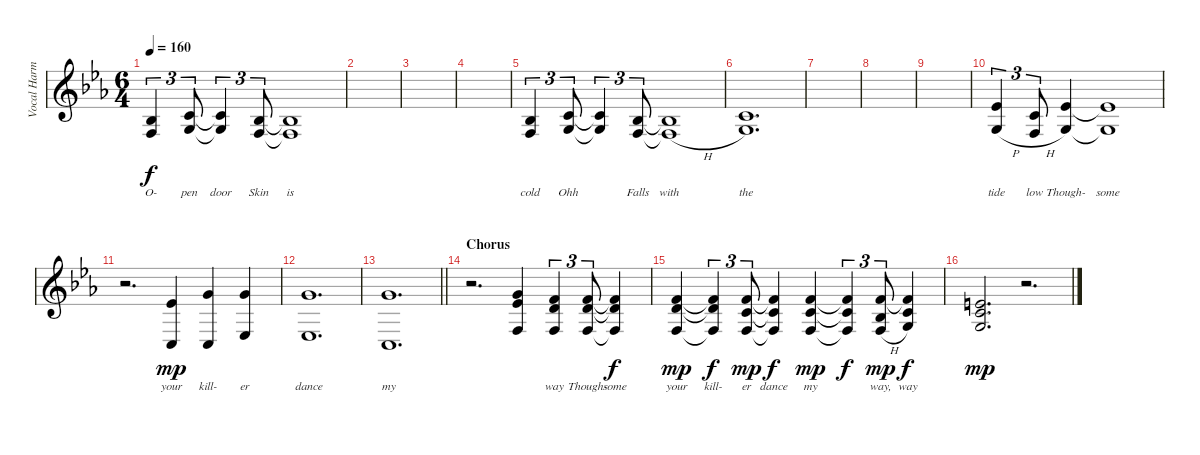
\track ("Vocal Harmonies" "Vocal Harm") {instrument trombone}
\staff {score}
\tuning (E4 B3 G3 D3 A2 E2) {hide}
\ts (6 4)
\tempo 160
\clef g2
\ks cminor
(3.3 3.4).4{tu (3 2) lyrics (0 "O-") lyrics (1 "") lyrics (2 "") lyrics (3 "") lyrics (4 "") dy f} (5.3 5.4).8{tu (3 2) lyrics (0 "pen") lyrics (1 "") lyrics (2 "") lyrics (3 "") lyrics (4 "")} (5.3{t} 5.4{t}).4{tu (3 2) lyrics (0 "door") lyrics (1 "") lyrics (2 "") lyrics (3 "") lyrics (4 "") beam Up} (3.3 3.4).8{tu (3 2) lyrics (0 "Skin") lyrics (1 "") lyrics (2 "") lyrics (3 "") lyrics (4 "") beam Up} (3.3{t} 3.4{t}).1{lyrics (0 "is") lyrics (1 "") lyrics (2 "") lyrics (3 "") lyrics (4 "")} |
|
|
|
(3.3 3.4).4{tu (3 2) lyrics (0 "cold") lyrics (1 "") lyrics (2 "") lyrics (3 "") lyrics (4 "")} (5.3 5.4).8{tu (3 2) lyrics (0 "Ohh") lyrics (1 "") lyrics (2 "") lyrics (3 "") lyrics (4 "")} (5.3{t} 5.4{t}).4{tu (3 2) lyrics (0 "") lyrics (1 "") lyrics (2 "") lyrics (3 "") lyrics (4 "") beam Up} (3.3 3.4).8{tu (3 2) lyrics (0 "Falls") lyrics (1 "") lyrics (2 "") lyrics (3 "") lyrics (4 "") beam Up} (3.3{h t} 3.4{h t}).1{lyrics (0 "with") lyrics (1 "") lyrics (2 "") lyrics (3 "") lyrics (4 "")} |
(5.3 5.4).1{d lyrics (0 "the") lyrics (1 "") lyrics (2 "") lyrics (3 "") lyrics (4 "")} |
|
|
|
(4.2{h} 5.4{h}).4{tu (3 2) lyrics (0 "tide") lyrics (1 "") lyrics (2 "") lyrics (3 "") lyrics (4 "") beam Up} (1.2{h} 3.4{h}).8{tu (3 2) lyrics (0 "low") lyrics (1 "") lyrics (2 "") lyrics (3 "") lyrics (4 "") beam Up} (4.2 5.4).4{lyrics (0 "Though-") lyrics (1 "") lyrics (2 "") lyrics (3 "") lyrics (4 "") beam Up} (4.2{t} 5.4{t}).1{lyrics (0 "some") lyrics (1 "") lyrics (2 "") lyrics (3 "") lyrics (4 "")} |
r.2{d} (4.2 3.5).4{lyrics (0 "your") lyrics (1 "") lyrics (2 "") lyrics (3 "") lyrics (4 "") dy mp} (3.1 3.5).4{lyrics (0 "kill-") lyrics (1 "") lyrics (2 "") lyrics (3 "") lyrics (4 "") beam Up} (3.1 6.5).4{lyrics (0 "er") lyrics (1 "") lyrics (2 "") lyrics (3 "") lyrics (4 "") beam Up} |
(3.1 6.5).1{d lyrics (0 "dance") lyrics (1 "") lyrics (2 "") lyrics (3 "") lyrics (4 "")} |
\barLineRight lightlight
(3.1 3.5).1{d lyrics (0 "my") lyrics (1 "") lyrics (2 "") lyrics (3 "") lyrics (4 "")} |
\section ("" "Chorus")
r.2{d} (3.1 4.2 3.4).4{lyrics (0 "") lyrics (1 "") lyrics (2 "") lyrics (3 "") lyrics (4 "") beam Up} (1.1 3.2 3.4).4{tu (3 2) lyrics (0 "way") lyrics (1 "") lyrics (2 "") lyrics (3 "") lyrics (4 "") beam Up} (1.1 3.2 3.4).8{tu (3 2) lyrics (0 "Though-") lyrics (1 "") lyrics (2 "") lyrics (3 "") lyrics (4 "") beam Up} (1.1{t} 3.2{t} 3.4{t}).4{lyrics (0 "some") lyrics (1 "") lyrics (2 "") lyrics (3 "") lyrics (4 "") dy f beam Up} |
(1.1 3.2 3.4).4{lyrics (0 "your") lyrics (1 "") lyrics (2 "") lyrics (3 "") lyrics (4 "") dy mp beam Up} (1.1{t} 3.2{t} 3.4{t}).4{tu (3 2) lyrics (0 "kill-") lyrics (1 "") lyrics (2 "") lyrics (3 "") lyrics (4 "") dy f beam Up} (1.1 1.2 3.4).8{tu (3 2) lyrics (0 "er") lyrics (1 "") lyrics (2 "") lyrics (3 "") lyrics (4 "") dy mp beam Up} (1.1{t} 1.2{t} 3.4{t}).4{lyrics (0 "dance") lyrics (1 "") lyrics (2 "") lyrics (3 "") lyrics (4 "") dy f beam Up} (1.1 1.2 3.4).4{lyrics (0 "my") lyrics (1 "") lyrics (2 "") lyrics (3 "") lyrics (4 "") dy mp beam Up} (1.1{t} 1.2{t} 3.4{t}).4{tu (3 2) lyrics (0 "") lyrics (1 "") lyrics (2 "") lyrics (3 "") lyrics (4 "") dy f beam Up} (1.1 3.3{h} 3.4{h}).8{tu (3 2) lyrics (0 "way,") lyrics (1 "") lyrics (2 "") lyrics (3 "") lyrics (4 "") dy mp beam Up} (1.1{t} 5.3 5.4).4{lyrics (0 "way") lyrics (1 "") lyrics (2 "") lyrics (3 "") lyrics (4 "") dy f beam Up} |
(0.1 1.2 0.3).2{d lyrics (0 "") lyrics (1 "") lyrics (2 "") lyrics (3 "") lyrics (4 "") dy mp beam Up} r.2{d}
